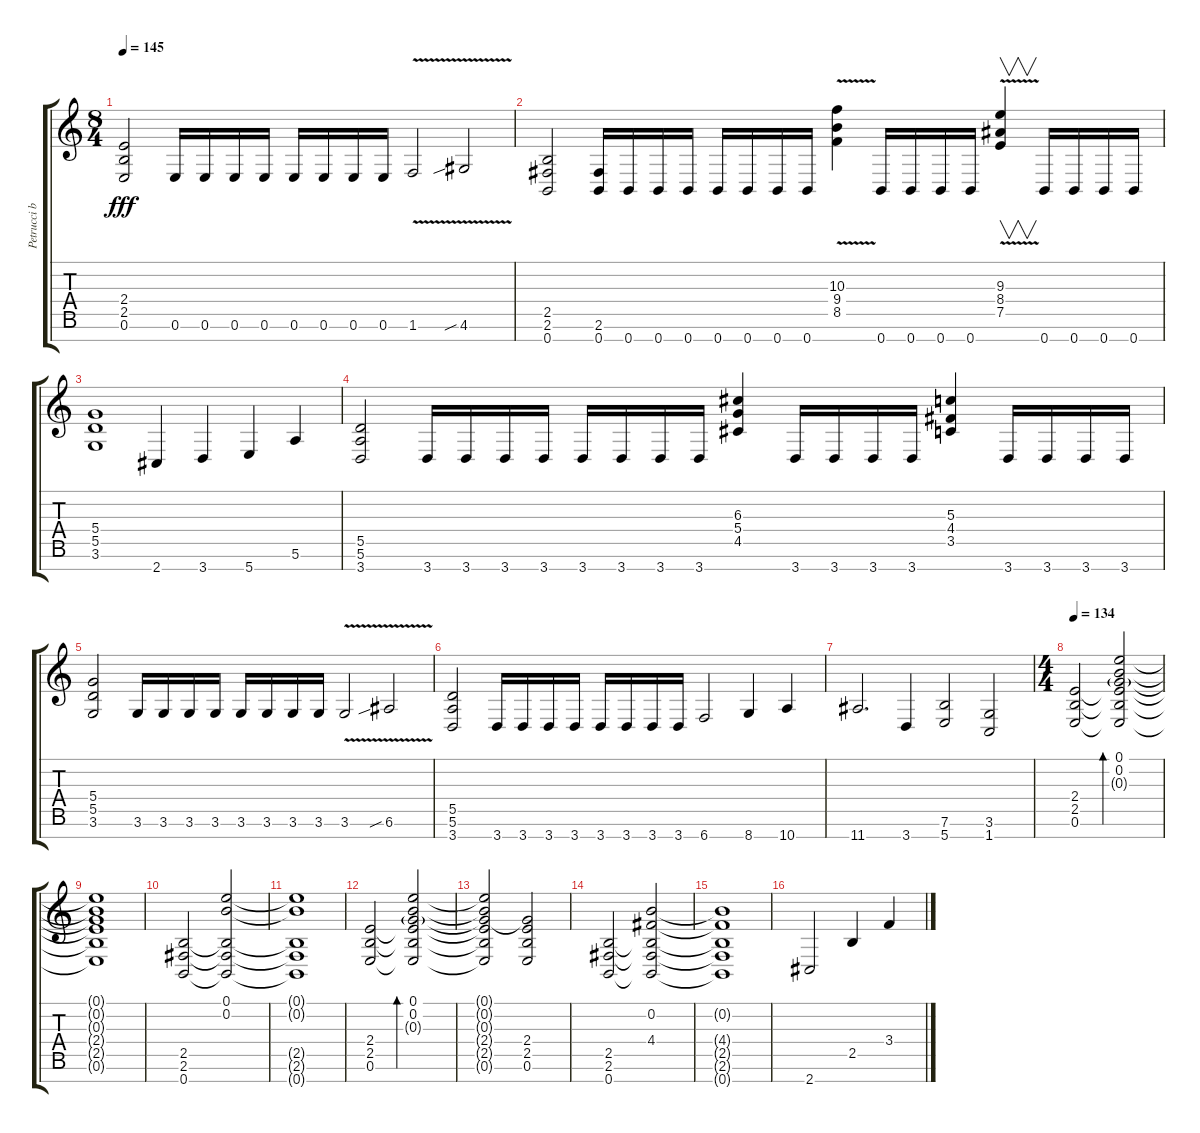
\track ("Petrucci base 1" "Petrucci b") {instrument distortionguitar}
\staff {score tabs}
\tuning (E4 B3 G3 D3 A2 E2 B1) {hide}
\ts (8 4)
\tempo 145
\clef g2
\ks c
(2.4 2.5 0.6).2{dy fff} 0.6.16 0.6.16 0.6.16 0.6.16 0.6.16 0.6.16 0.6.16 0.6.16 1.6{v}.2 4.6{v sib}.2 |
(2.5 2.6 0.7).2 (2.6 0.7).16 0.7.16 0.7.16 0.7.16 0.7.16 0.7.16 0.7.16 0.7.16 (10.3{v} 9.4{v} 8.5{v}).4 0.7.16 0.7.16 0.7.16 0.7.16 (9.3{v} 8.4{v} 7.5).4{v} 0.7.16 0.7.16 0.7.16 0.7.16 |
(5.4 5.5 3.6).1 2.7.4 3.7.4 5.7.4 5.6.4 |
(5.5 5.6 3.7).2 3.7.16 3.7.16 3.7.16 3.7.16 3.7.16 3.7.16 3.7.16 3.7.16 (6.3 5.4 4.5).4 3.7.16 3.7.16 3.7.16 3.7.16 (5.3 4.4 3.5).4 3.7.16 3.7.16 3.7.16 3.7.16 |
(5.4 5.5 3.6).2 3.6.16 3.6.16 3.6.16 3.6.16 3.6.16 3.6.16 3.6.16 3.6.16 3.6{v}.2 6.6{v sib}.2 |
(5.5 5.6 3.7).2 3.7.16 3.7.16 3.7.16 3.7.16 3.7.16 3.7.16 3.7.16 3.7.16 6.7.2 8.7.4 10.7.4 |
11.7.2{d} 3.7.4 (7.6 5.7).2 (3.6 1.7).2 |
\ts (4 4)
\tempo 134
(2.4 2.5 0.6).2 (0.1 0.2 0.3{g} 2.4{t} 2.5{t} 0.6{t}).2{bd 60} |
(0.1{t} 0.2{t} 0.3{t} 2.4{t} 2.5{t} 0.6{t}).1 |
(2.5 2.6 0.7).2 (0.1 0.2 2.5{t} 2.6{t} 0.7{t}).2 |
(0.1{t} 0.2{t} 2.5{t} 2.6{t} 0.7{t}).1 |
(2.4 2.5 0.6).2 (0.1 0.2 0.3{g} 2.4{t} 2.5{t} 0.6{t}).2{bd 60} |
(0.1{t} 0.2{t} 0.3{t} 2.4{t} 2.5{t} 0.6{t}).2 (0.3{t} 2.4 2.5 0.6).2 |
(2.5 2.6 0.7).2 (0.2 4.4 2.5{t} 2.6{t} 0.7{t}).2 |
(0.2{t} 4.4{t} 2.5{t} 2.6{t} 0.7{t}).1 |
2.7.2 2.5.4 3.4.4
